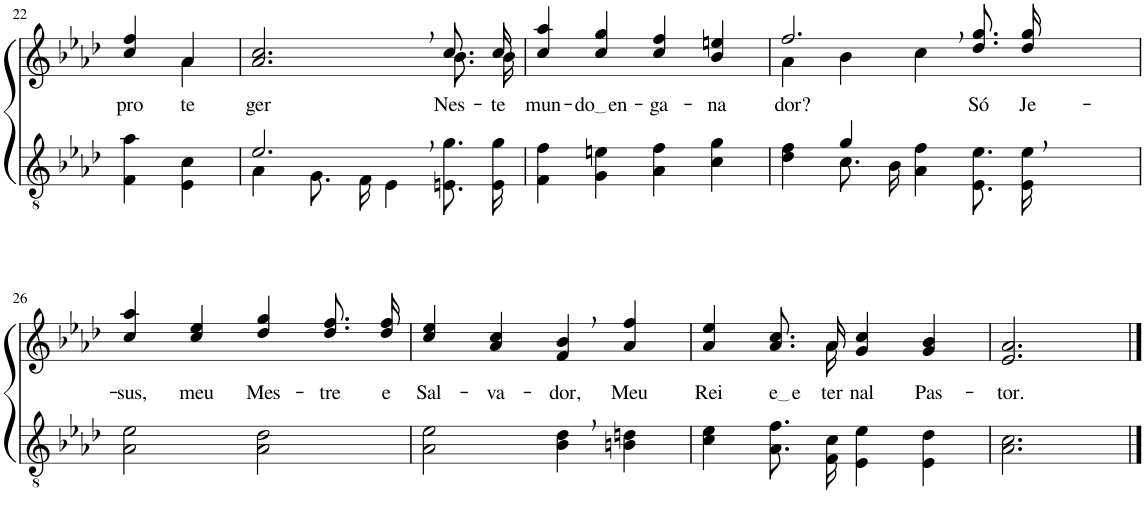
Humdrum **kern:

**kern	**kern	**text
*part2	*part1	*part1
*staff2	*staff1	*staff1
*I"Parte III e IV	*I"Parte I e II	*
!!LO:PB:g=z
*clefGv2	*clefG2	*
*Trd3c5	*Trd3c5	*
*k[b-e-a-d-]	*k[b-e-a-d-]	*
*M4/4	*M4/4	*
=22	=22	=22
!	!	!LO:LY:b
*	*^	*
4F\ 4a-\	4cc/ 4ff/	4ryy	pro-
!	!	!	!LO:LY:b
4E-\ 4c\	4a-/	4a-\	-te-
=23	=23	=23	=23
*^	*	*	*
!	!	!	!	!LO:LY:b
2.e-,/	4A-\	2.a-/, 2.cc/,	2.ryy	-ger
.	8.G\L	.	.	.
.	16F\Jk	.	.	.
.	4E-\	.	.	.
!	!	!	!	!LO:LY:b
4ryy	8.En\ 8.g\L	8.cc/L	8.b-\L	Nes-
!	!	!	!	!LO:LY:b
.	16E\ 16g\Jk	16cc/Jk	16b-\Jk	-te
=24	=24	=24	=24	=24
!	!	!	!	!LO:LY:b
*v	*v	*	*	*
*	*v	*v	*
4F\ 4f\	4cc/ 4aa-/	mun-
!	!	!LO:LY:b
4G\ 4en\	4cc/ 4gg/	do en
!	!	!LO:LY:b
4A-\ 4f\	4cc/ 4ff/	-ga-
!	!	!LO:LY:b
4c\ 4g\	4b-/ 4een/	-na-
=25	=25	=25
*^	*^	*
!	!	!	!	!LO:LY:b
4ryy	4d-\ 4f\	2.ff,/	4a-\	-dor?
4g/	8.c\L	.	4b-\	.
.	16B-\Jk	.	.	.
2ryy	4A-\ 4f\	.	4cc\	.
!	!	!	!	!LO:LY:b
.	8.E-/ 8.e-/L	8.dd-\ 8.gg\L	4ryy	Só
!	!	!	!	!LO:LY:b
.	16E-/ 16e-/Jk	16dd-\ 16gg\Jk	.	Je-
*	*	*v	*v	*
!!LO:LB:g=z
=26	=26	=26	=26
!	!	!	!LO:LY:b
*v	*v	*	*
2A-\ 2e-\	4cc/ 4aa-/	-sus,
!	!	!LO:LY:b
.	4cc/ 4ee-/	meu
!	!	!LO:LY:b
2A-\ 2d-\	4dd-/ 4gg/	Mes-
!	!	!LO:LY:b
.	8.dd-\ 8.ff\L	-tre
!	!	!LO:LY:b
.	16dd-\ 16ff\Jk	e
=27	=27	=27
!	!	!LO:LY:b
2A-\ 2e-\	4cc/ 4ee-/	Sal-
!	!	!LO:LY:b
.	4a-/ 4cc/	-va-
!	!	!LO:LY:b
4B-\, 4d-\,	4f/, 4b-/,	-dor,
!	!	!LO:LY:b
4Bn\ 4dn\	4a-/ 4ff/	Meu
=28	=28	=28
!	!	!LO:LY:b
*	*^	*
4c\ 4e-\	4a-/ 4ee-/	4..ryy	Rei
!	!	!	!LO:LY:b
8.A-\ 8.f\L	8.a-/ 8.cc/L	.	e e
!	!	!	!LO:LY:b
16F\ 16c\Jk	16a-/Jk	16a-\	-ter-
!	!	!	!LO:LY:b
4E-\ 4e-\	4g/ 4cc/	2ryy	-nal
!	!	!	!LO:LY:b
4E-\ 4d-\	4g/ 4b-/	.	Pas-
*	*v	*v	*
=29	=29	=29
!	!	!LO:LY:b
2.A-\ 2.c\	2.e-/ 2.a-/	-tor.
==	==	==
*-	*-	*-
